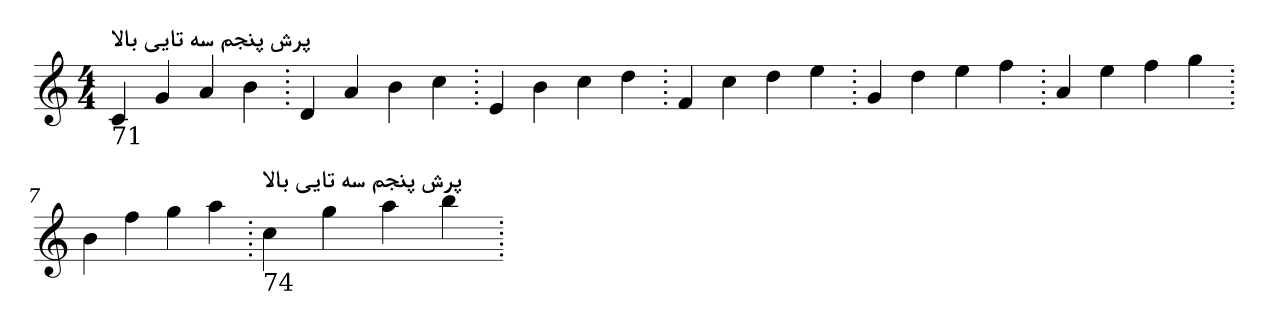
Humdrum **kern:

**kern
*part1
*staff1
!!LO:LB:g=z
*clefG2
*k[]
*C:
*M4/4
=1
!LO:TX:b:t=71
!LO:TX:a:t=پرش پنجم سه تایی بالا
4ci/
4gi/
4ai/
4bi\
=2.
*k[]
*C:
4di/
4ai/
4bi\
4cci\
=3.
*k[]
*C:
4ei/
4bi\
4cci\
4ddi\
=4.
*k[]
*C:
4fi/
4cci\
4ddi\
4eei\
!!LO:LB:g=z
=5.
*k[]
*C:
4gi/
4ddi\
4eei\
4ffi\
=6.
*k[]
*C:
4ai/
4eei\
4ffi\
4ggi\
=7.
*k[]
*C:
4bi\
4ffi\
4ggi\
4aai\
!!LO:LB:g=z
=8.
*k[]
*C:
!LO:TX:b:t=74
!LO:TX:a:t=پرش پنجم سه تایی بالا
4cci\
4ggi\
4aai\
4bbi\
=.
*-
